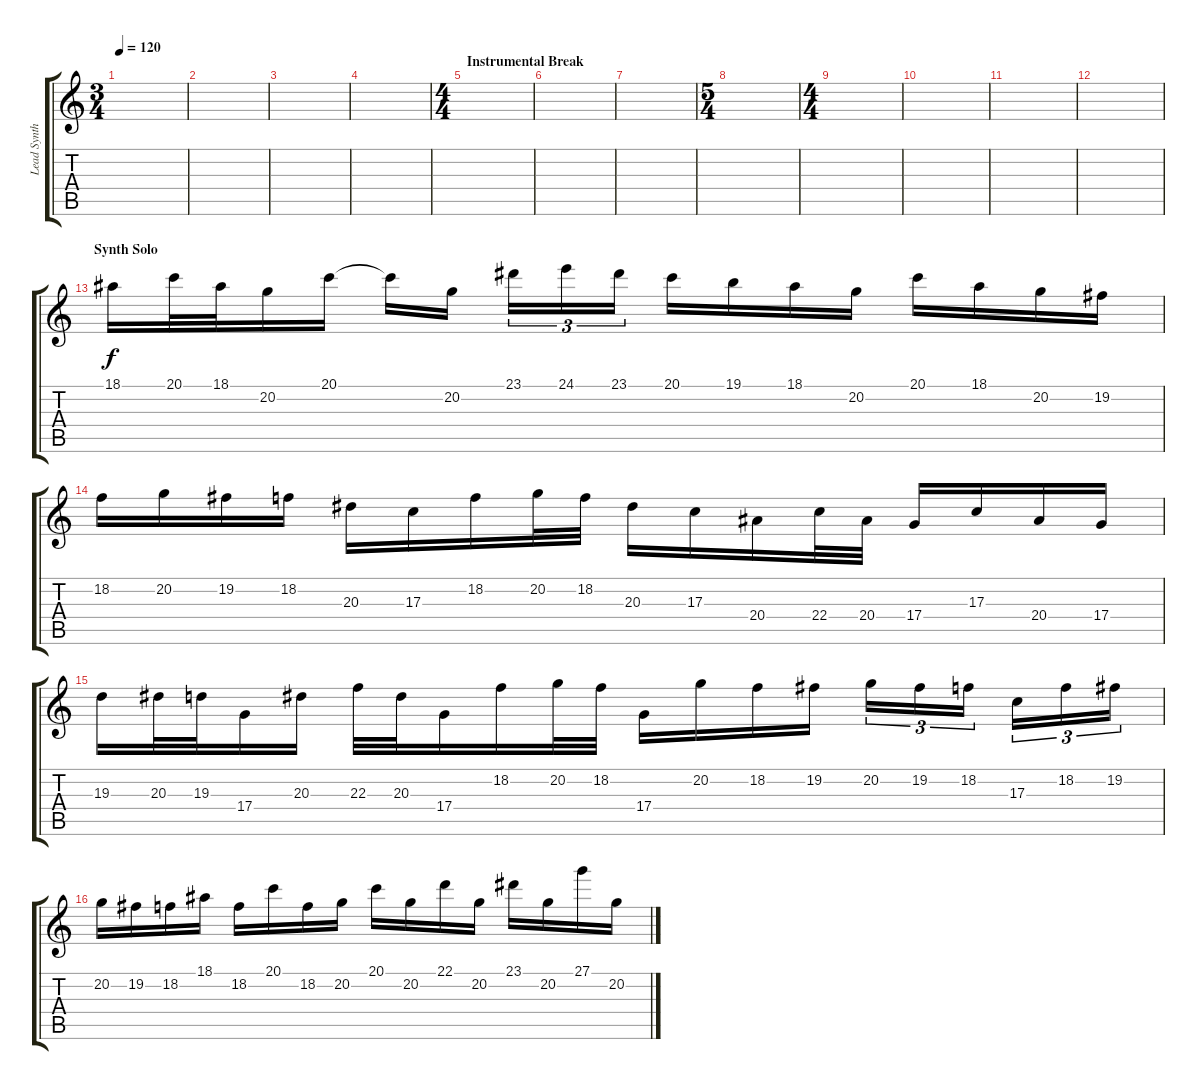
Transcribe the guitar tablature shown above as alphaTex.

\track ("Lead Synth" "Lead Synth") {instrument lead2sawtooth}
\staff {score tabs}
\tuning (E4 B3 G3 D3 A2 E2) {hide}
\ts (3 4)
\tempo 120
\clef g2
\ks c
|
|
|
|
\ts (4 4)
\section ("" "Instrumental Break")
|
|
|
\ts (5 4)
|
\ts (4 4)
|
|
|
|
\section ("" "Synth Solo")
18.1.16 20.1.32 18.1.32 20.2.16 20.1.16 20.1{t}.16 20.2.16 23.1.16{tu (3 2)} 24.1.16{tu (3 2)} 23.1.16{tu (3 2)} 20.1.16 19.1.16 18.1.16 20.2.16 20.1.16 18.1.16 20.2.16 19.2.16 |
18.2.16 20.2.16 19.2.16 18.2.16 20.3.16 17.3.16 18.2.16 20.2.32 18.2.32 20.3.16 17.3.16 20.4.16 22.4.32 20.4.32 17.4.16 17.3.16 20.4.16 17.4.16 |
19.3.16 20.3.32 19.3.32 17.4.16 20.3.16 22.3.32 20.3.32 17.4.16 18.2.16 20.2.32 18.2.32 17.4.16 20.2.16 18.2.16 19.2.16 20.2.16{tu (3 2)} 19.2.16{tu (3 2)} 18.2.16{tu (3 2)} 17.3.16{tu (3 2)} 18.2.16{tu (3 2)} 19.2.16{tu (3 2)} |
20.2.16 19.2.16 18.2.16 18.1.16 18.2.16 20.1.16 18.2.16 20.2.16 20.1.16 20.2.16 22.1.16 20.2.16 23.1.16 20.2.16 27.1.16 20.2.16
